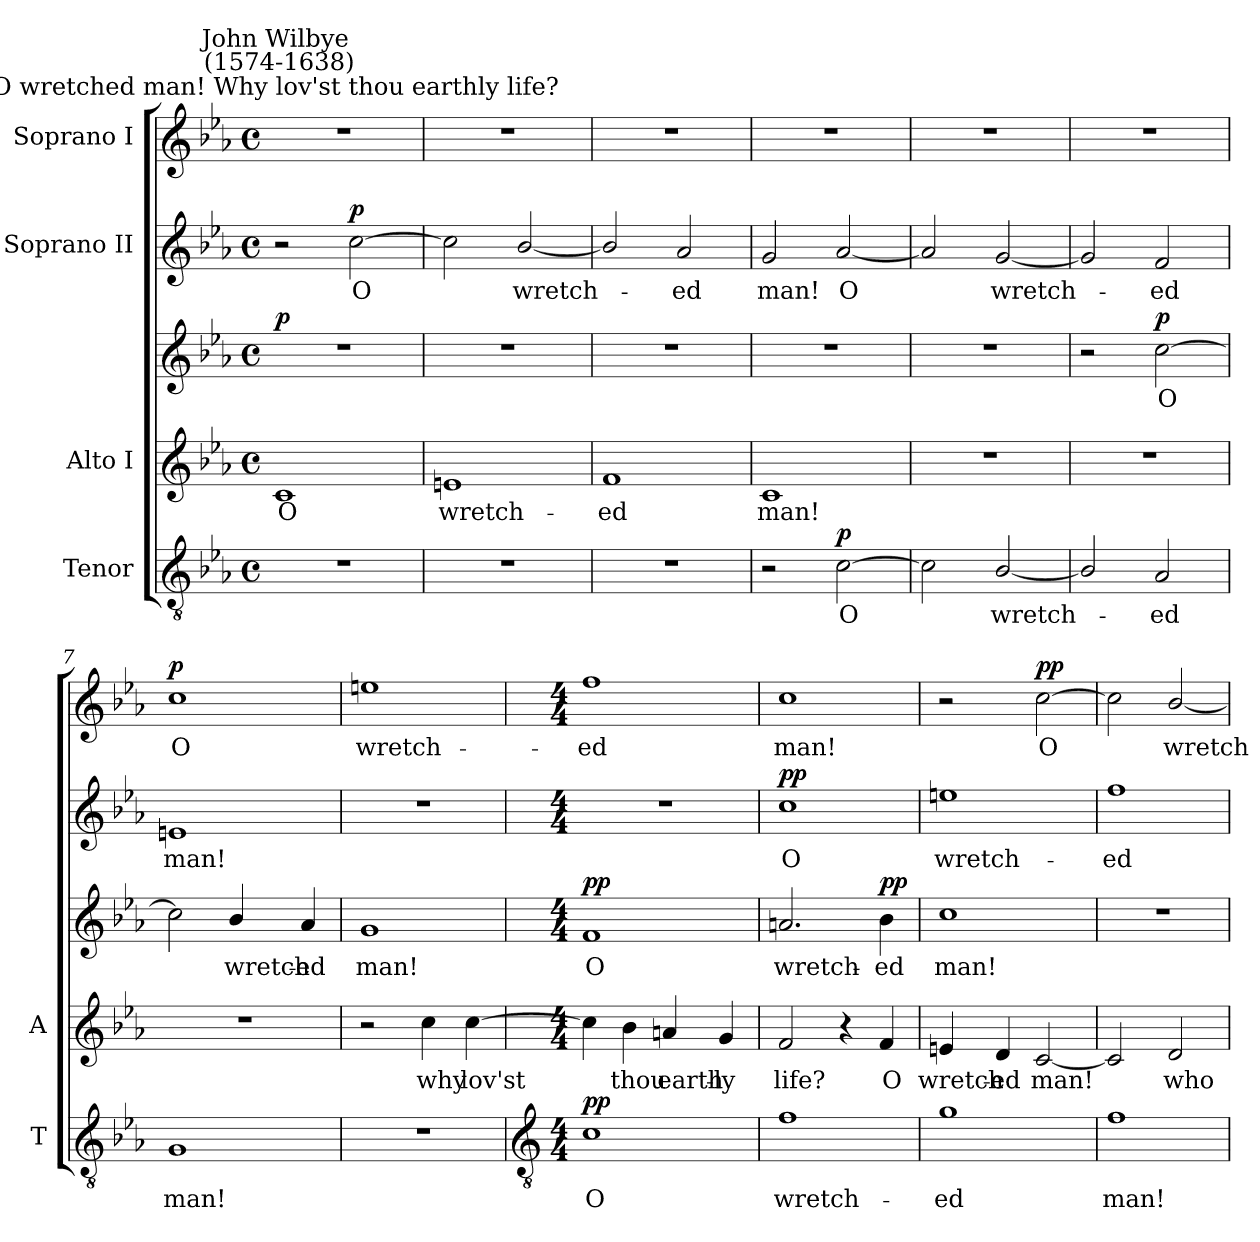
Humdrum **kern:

**kern	**text	**dynam	**kern	**text	**kern	**text	**dynam	**kern	**text	**dynam	**kern	**text	**dynam
*part4	*part4	*part4	*part3	*part3	*part3	*part3	*part3	*part2	*part2	*part2	*part1	*part1	*part1
*staff5	*staff5	*staff5	*staff4	*staff4	*staff3	*staff3	*staff3/4	*staff2	*staff2	*staff2	*staff1	*staff1	*staff1
*I"Tenor	*	*	*I"Alto I	*	*	*	*	*I"Soprano II	*	*	*I"Soprano I	*	*
*I'T	*	*	*I'A	*	*	*	*	*	*	*	*	*	*
*clefGv2	*	*	*clefG2	*	*clefG2	*	*	*clefG2	*	*	*clefG2	*	*
*k[b-e-a-]	*	*	*k[b-e-a-]	*	*k[b-e-a-]	*	*	*k[b-e-a-]	*	*	*k[b-e-a-]	*	*
*E-:	*	*	*E-:	*	*E-:	*	*	*E-:	*	*	*E-:	*	*
*M4/4	*	*	*M4/4	*	*M4/4	*	*	*M4/4	*	*	*M4/4	*	*
*met(c)	*	*	*met(c)	*	*met(c)	*	*	*met(c)	*	*	*met(c)	*	*
=1	=1	=1	=1	=1	=1	=1	=1	=1	=1	=1	=1	=1	=1
!	!	!	!	!	!	!	!	!	!	!	!LO:TX:a:cj:t=O wretched man! Why lov'st thou earthly life?	!	!
!	!	!	!	!	!	!	!	!	!	!	!LO:TX:a:cj:t=John Wilbye\n (1574-1638)	!	!
!	!	!	!	!LO:LY:b	!	!	!LO:DY:b=2	!	!	!	!	!	!
1r	.	.	1c	O	1r	.	p	2r	.	.	1r	.	.
!	!	!	!	!	!	!	!	!	!LO:LY:b	!LO:DY:b	!	!	!
.	.	.	.	.	.	.	.	[2cc	O	p	.	.	.
=2	=2	=2	=2	=2	=2	=2	=2	=2	=2	=2	=2	=2	=2
!	!	!	!	!LO:LY:b	!	!	!	!	!	!	!	!	!
1r	.	.	1en	wretch-	1r	.	.	2cc]	.	.	1r	.	.
!	!	!	!	!	!	!	!	!	!LO:LY:b	!	!	!	!
.	.	.	.	.	.	.	.	[2b-/	wretch-	.	.	.	.
=3	=3	=3	=3	=3	=3	=3	=3	=3	=3	=3	=3	=3	=3
!	!	!	!	!LO:LY:b	!	!	!	!	!	!	!	!	!
1r	.	.	1f	-ed	1r	.	.	2b-/]	.	.	1r	.	.
!	!	!	!	!	!	!	!	!	!LO:LY:b	!	!	!	!
.	.	.	.	.	.	.	.	2a-	ed	.	.	.	.
=4	=4	=4	=4	=4	=4	=4	=4	=4	=4	=4	=4	=4	=4
!	!	!	!	!LO:LY:b	!	!	!	!	!LO:LY:b	!	!	!	!
2r	.	.	1c	man!	1r	.	.	2g	man!	.	1r	.	.
!	!LO:LY:b	!LO:DY:b	!	!	!	!	!	!	!LO:LY:b	!	!	!	!
[2c	O	p	.	.	.	.	.	[2a-	O	.	.	.	.
=5	=5	=5	=5	=5	=5	=5	=5	=5	=5	=5	=5	=5	=5
2c]	.	.	1r	.	1r	.	.	2a-]	.	.	1r	.	.
!	!LO:LY:b	!	!	!	!	!	!	!	!LO:LY:b	!	!	!	!
[2B-/	wretch-	.	.	.	.	.	.	[2g	wretch-	.	.	.	.
=6	=6	=6	=6	=6	=6	=6	=6	=6	=6	=6	=6	=6	=6
2B-/]	.	.	1r	.	2r	.	.	2g]	.	.	1r	.	.
!	!LO:LY:b	!	!	!	!	!LO:LY:b	!LO:DY:b	!	!LO:LY:b	!	!	!	!
2A-	ed	.	.	.	[2cc	O	p	2f	ed	.	.	.	.
=7	=7	=7	=7	=7	=7	=7	=7	=7	=7	=7	=7	=7	=7
!	!LO:LY:b	!	!	!	!	!	!	!	!LO:LY:b	!	!	!LO:LY:b	!LO:DY:b
1G	man!	.	1r	.	2cc]	.	.	1en	man!	.	1cc	O	p
!	!	!	!	!	!	!LO:LY:b	!	!	!	!	!	!	!
.	.	.	.	.	4b-/	wretch-	.	.	.	.	.	.	.
!	!	!	!	!	!	!LO:LY:b	!	!	!	!	!	!	!
.	.	.	.	.	4a-	-ed	.	.	.	.	.	.	.
=8	=8	=8	=8	=8	=8	=8	=8	=8	=8	=8	=8	=8	=8
!	!	!	!	!	!	!LO:LY:b	!	!	!	!	!	!LO:LY:b	!
1r	.	.	2r	.	1g	man!	.	1r	.	.	1een	wretch-	.
!	!	!	!	!LO:LY:b	!	!	!	!	!	!	!	!	!
.	.	.	4cc	why	.	.	.	.	.	.	.	.	.
!	!	!	!	!LO:LY:b	!	!	!	!	!	!	!	!	!
.	.	.	[4cc	lov'st	.	.	.	.	.	.	.	.	.
!!LO:LB:g=z
=9	=9	=9	=9	=9	=9	=9	=9	=9	=9	=9	=9	=9	=9
*clefGv2	*	*	*	*	*	*	*	*	*	*	*	*	*
*M4/4	*	*	*M4/4	*	*M4/4	*	*	*M4/4	*	*	*M4/4	*	*
!	!LO:LY:b	!LO:DY:b	!	!	!	!LO:LY:b	!LO:DY:b	!	!	!	!	!LO:LY:b	!
1c	O	pp	4cc]	.	1f	O	pp	1r	.	.	1ff	-ed	.
!	!	!	!	!LO:LY:b	!	!	!	!	!	!	!	!	!
.	.	.	4b-	thou	.	.	.	.	.	.	.	.	.
!	!	!	!	!LO:LY:b	!	!	!	!	!	!	!	!	!
.	.	.	4an	earth-	.	.	.	.	.	.	.	.	.
!	!	!	!	!LO:LY:b	!	!	!	!	!	!	!	!	!
.	.	.	4g	-ly	.	.	.	.	.	.	.	.	.
=10	=10	=10	=10	=10	=10	=10	=10	=10	=10	=10	=10	=10	=10
!	!LO:LY:b	!	!	!LO:LY:b	!	!LO:LY:b	!	!	!LO:LY:b	!LO:DY:b	!	!LO:LY:b	!
1f	wretch-	.	2f	life?	2.an	wretch-	.	1cc	O	pp	1cc	man!	.
.	.	.	4r	.	.	.	.	.	.	.	.	.	.
!	!	!	!	!LO:LY:b	!	!LO:LY:b	!LO:DY:b=2	!	!	!	!	!	!
.	.	.	4f	O	4b-	-ed	pp	.	.	.	.	.	.
=11	=11	=11	=11	=11	=11	=11	=11	=11	=11	=11	=11	=11	=11
!	!LO:LY:b	!	!	!LO:LY:b	!	!LO:LY:b	!	!	!LO:LY:b	!	!	!	!
1g	-ed	.	4en	wretch-	1cc	man!	.	1een	wretch-	.	2r	.	.
!	!	!	!	!LO:LY:b	!	!	!	!	!	!	!	!	!
.	.	.	4d	-ed	.	.	.	.	.	.	.	.	.
!	!	!	!	!LO:LY:b	!	!	!	!	!	!	!	!LO:LY:b	!LO:DY:b
.	.	.	[2c	man!	.	.	.	.	.	.	[2cc	O	pp
=12	=12	=12	=12	=12	=12	=12	=12	=12	=12	=12	=12	=12	=12
!	!LO:LY:b	!	!	!	!	!	!	!	!LO:LY:b	!	!	!	!
1f	man!	.	2c]	.	1r	.	.	1ff	-ed	.	2cc]	.	.
!	!	!	!	!LO:LY:b	!	!	!	!	!	!	!	!LO:LY:b	!
.	.	.	2d	who	.	.	.	.	.	.	[2b-/	wretch-	.
=	=	=	=	=	=	=	=	=	=	=	=	=	=
*-	*-	*-	*-	*-	*-	*-	*-	*-	*-	*-	*-	*-	*-
